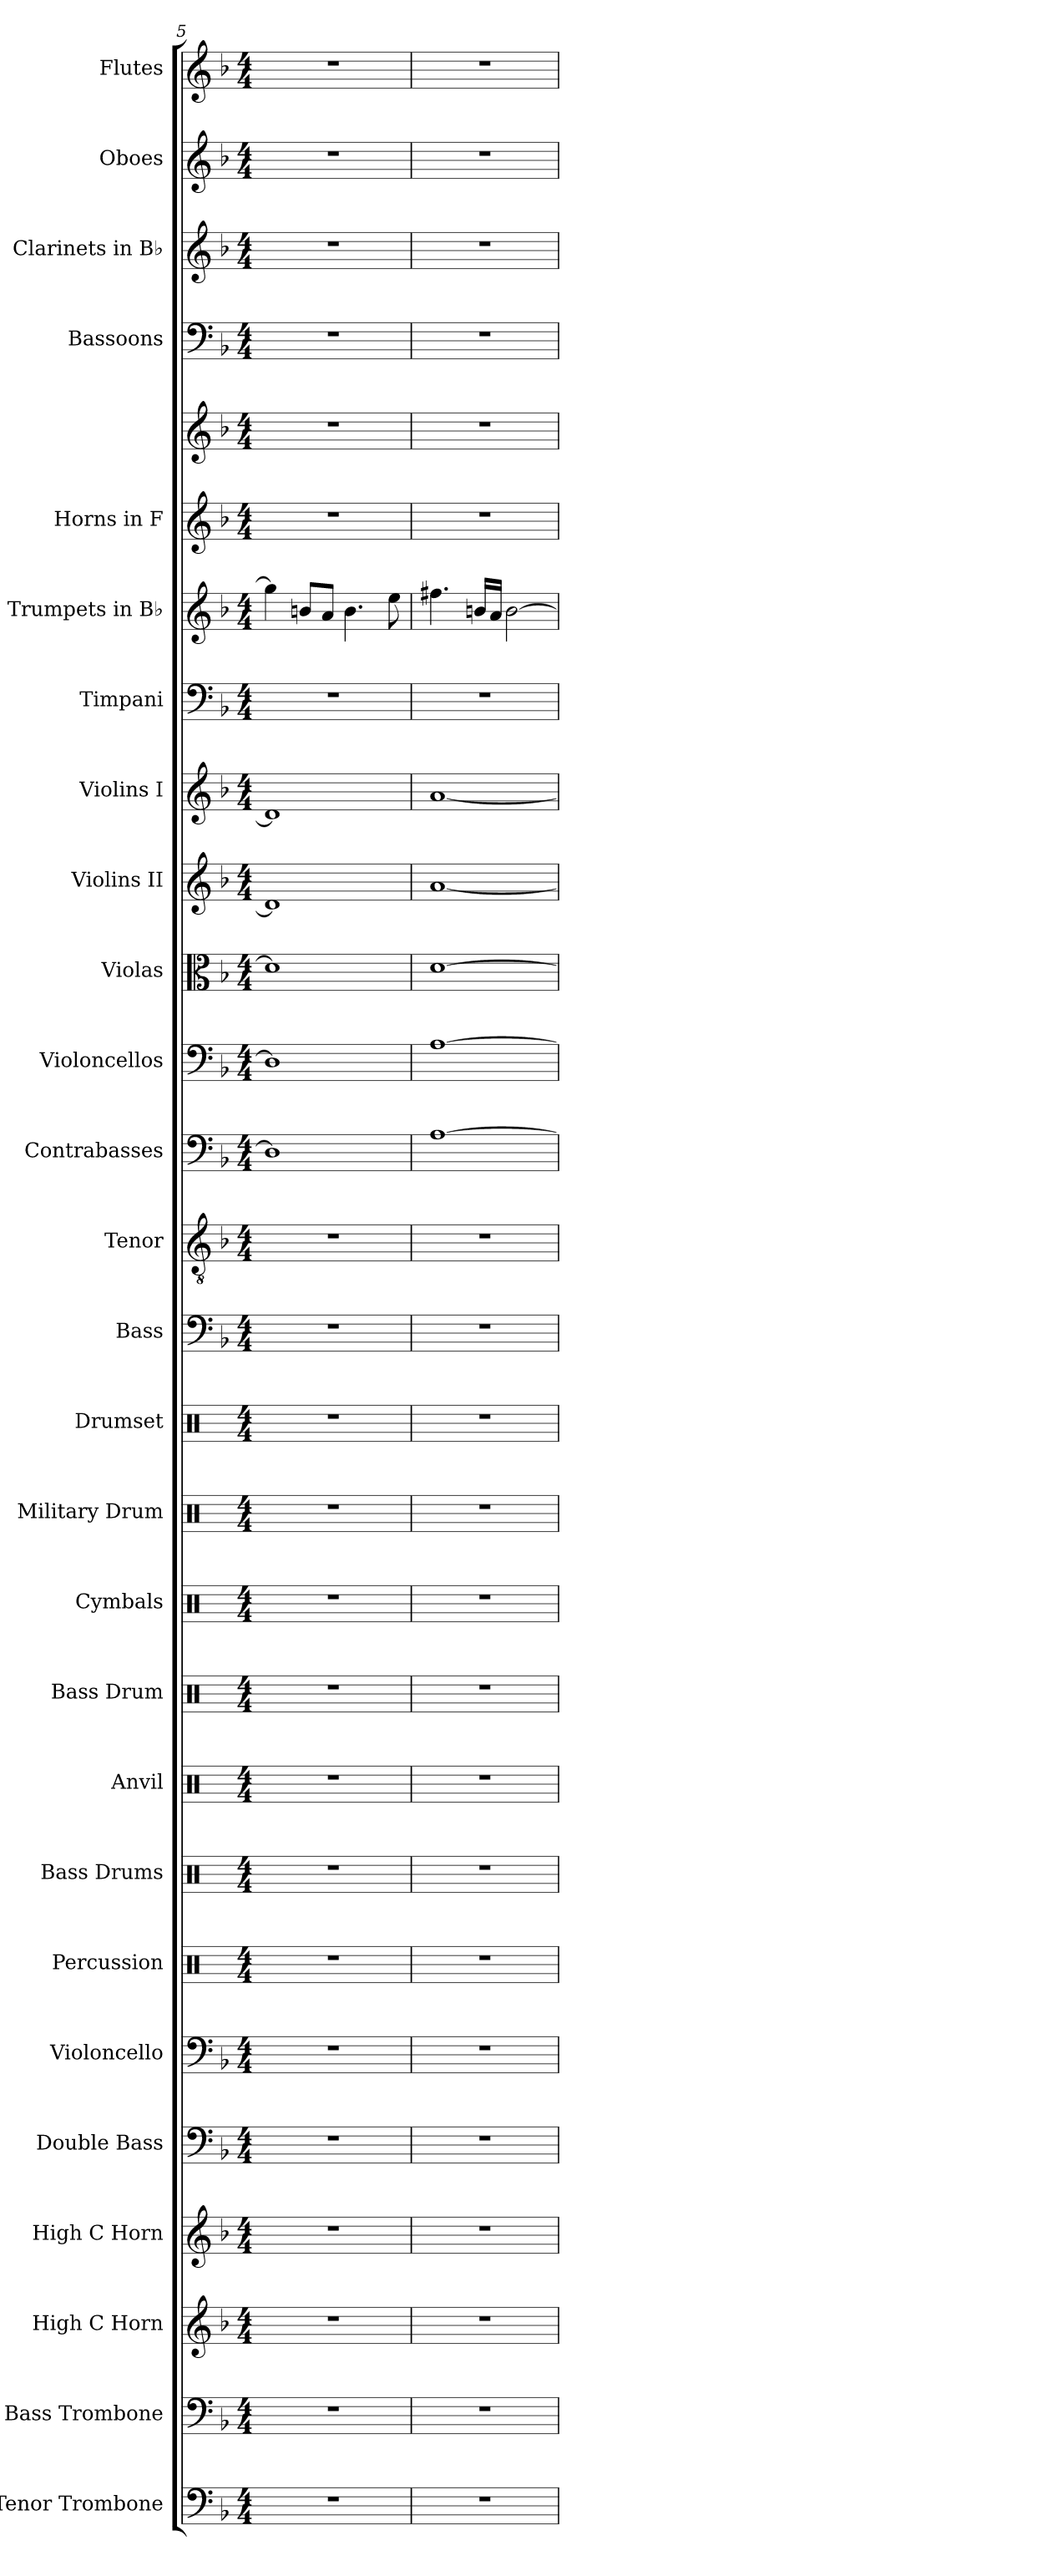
**kern	**kern	**kern	**kern	**kern	**kern	**kern	**kern	**kern	**kern	**kern	**kern	**kern	**kern	**kern	**kern	**kern	**kern	**kern	**kern	**kern	**kern	**kern	**kern	**kern	**kern	**kern	**kern
*part27	*part26	*part25	*part24	*part23	*part22	*part21	*part20	*part19	*part18	*part17	*part16	*part15	*part14	*part13	*part12	*part11	*part10	*part9	*part8	*part7	*part6	*part5	*part5	*part4	*part3	*part2	*part1
*staff28	*staff27	*staff26	*staff25	*staff24	*staff23	*staff22	*staff21	*staff20	*staff19	*staff18	*staff17	*staff16	*staff15	*staff14	*staff13	*staff12	*staff11	*staff10	*staff9	*staff8	*staff7	*staff6	*staff5	*staff4	*staff3	*staff2	*staff1
*I"Tenor Trombone	*I"Bass Trombone	*I"High C Horn	*I"High C Horn	*I"Double Bass	*I"Violoncello	*I"Percussion	*I"Bass Drums	*I"Anvil	*I"Bass Drum	*I"Cymbals	*I"Military Drum	*I"Drumset	*I"Bass	*I"Tenor	*I"Contrabasses	*I"Violoncellos	*I"Violas	*I"Violins II	*I"Violins I	*I"Timpani	*I"Trumpets in B♭	*I"Horns in F	*	*I"Bassoons	*I"Clarinets in B♭	*I"Oboes	*I"Flutes
*I'T. Tbn.	*I'B. Tbn.	*I'H. C Hn.	*I'H. C Hn.	*I'Db.	*I'Vc.	*I'Perc.	*I'B.D.	*I'Anv.	*I'B. Dr.	*I'Cym.	*I'Mil. Dr.	*I'Drs.	*I'B.	*I'T.	*I'Cb.	*I'Vc.	*I'Vla.	*I'Vln. II	*I'Vln. I	*I'Timp.	*	*	*	*I'Bsn.	*	*I'Ob.	*I'Fl.
*clefF4	*clefF4	*clefG2	*clefG2	*clefF4	*clefF4	*clefX	*clefX	*clefX	*clefX	*clefX	*clefX	*clefX	*clefF4	*clefGv2	*clefF4	*clefF4	*clefC3	*clefG2	*clefG2	*clefF4	*clefG2	*clefG2	*clefG2	*clefF4	*clefG2	*clefG2	*clefG2
*	*	*ITrd7c12	*ITrd7c12	*ITrd7c12	*	*	*	*	*	*	*	*	*	*	*ITrd7c12	*	*	*	*	*	*ITrd1c2	*ITrd4c7	*ITrd4c7	*	*ITrd1c2	*	*
*k[b-]	*k[b-]	*k[b-]	*k[b-]	*k[b-]	*k[b-]	*k[]	*k[]	*k[]	*k[]	*k[]	*k[]	*k[]	*k[b-]	*k[b-]	*k[b-]	*k[b-]	*k[b-]	*k[b-]	*k[b-]	*k[b-]	*k[b-e-a-]	*k[b-e-]	*k[b-e-]	*k[b-]	*k[b-e-a-]	*k[b-]	*k[b-]
*M4/4	*M4/4	*M4/4	*M4/4	*M4/4	*M4/4	*M4/4	*M4/4	*M4/4	*M4/4	*M4/4	*M4/4	*M4/4	*M4/4	*M4/4	*M4/4	*M4/4	*M4/4	*M4/4	*M4/4	*M4/4	*M4/4	*M4/4	*M4/4	*M4/4	*M4/4	*M4/4	*M4/4
=5	=5	=5	=5	=5	=5	=5	=5	=5	=5	=5	=5	=5	=5	=5	=5	=5	=5	=5	=5	=5	=5	=5	=5	=5	=5	=5	=5
1r	1r	1r	1r	1r	1r	1r	1r	1r	1r	1r	1r	1r	1r	1r	1DD]	1D]	1d]	1d]	1d]	1r	4ff\]	1r	1r	1r	1r	1r	1r
.	.	.	.	.	.	.	.	.	.	.	.	.	.	.	.	.	.	.	.	.	8an/L	.	.	.	.	.	.
.	.	.	.	.	.	.	.	.	.	.	.	.	.	.	.	.	.	.	.	.	8g/J	.	.	.	.	.	.
.	.	.	.	.	.	.	.	.	.	.	.	.	.	.	.	.	.	.	.	.	4.a\	.	.	.	.	.	.
.	.	.	.	.	.	.	.	.	.	.	.	.	.	.	.	.	.	.	.	.	8dd\	.	.	.	.	.	.
=6	=6	=6	=6	=6	=6	=6	=6	=6	=6	=6	=6	=6	=6	=6	=6	=6	=6	=6	=6	=6	=6	=6	=6	=6	=6	=6	=6
1r	1r	1r	1r	1r	1r	1r	1r	1r	1r	1r	1r	1r	1r	1r	[1AA	[1A	[1d	[1a	[1a	1r	4.een\	1r	1r	1r	1r	1r	1r
.	.	.	.	.	.	.	.	.	.	.	.	.	.	.	.	.	.	.	.	.	16an/LL	.	.	.	.	.	.
.	.	.	.	.	.	.	.	.	.	.	.	.	.	.	.	.	.	.	.	.	16g/JJ	.	.	.	.	.	.
.	.	.	.	.	.	.	.	.	.	.	.	.	.	.	.	.	.	.	.	.	[2a\	.	.	.	.	.	.
=	=	=	=	=	=	=	=	=	=	=	=	=	=	=	=	=	=	=	=	=	=	=	=	=	=	=	=
*-	*-	*-	*-	*-	*-	*-	*-	*-	*-	*-	*-	*-	*-	*-	*-	*-	*-	*-	*-	*-	*-	*-	*-	*-	*-	*-	*-
